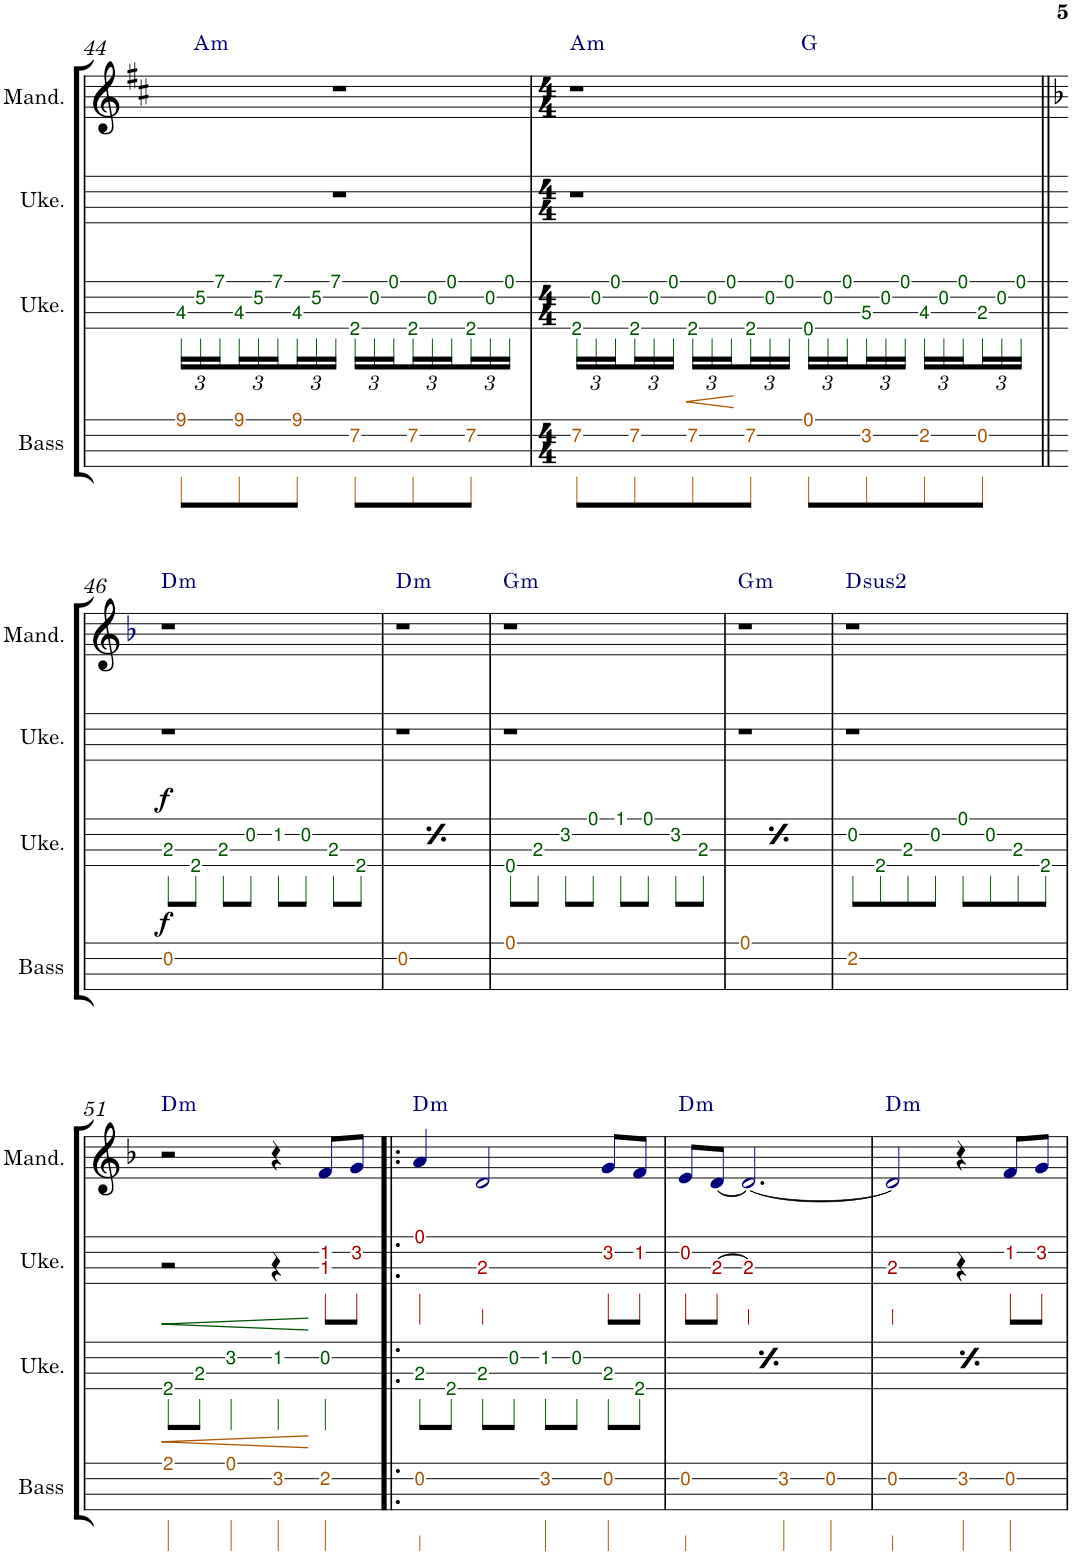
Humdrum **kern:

**kern	**dynam	**kern	**dynam	**kern	**kern	**harte
*part4	*part4	*part3	*part3	*part2	*part1	*part1
*staff4	*staff4	*staff3	*staff3	*staff2	*staff1	*
*I"Bass Guitar	*	*I"Ukulele	*	*I"Ukulele	*I"Mandolin	*
*I'Bass	*	*I'Uke.	*	*I'Uke.	*I'Mand.	*
!!LO:PB:g=z
*	*	*	*	*	*clefG2	*
*k[f#c#]	*	*k[f#c#]	*	*k[f#c#]	*k[f#c#]	*
*D:	*	*D:	*	*D:	*D:	*
*M6/8	*	*M6/8	*	*M6/8	*M6/8	*
*	*	*Xbrackettup	*	*	*	*
=44	=44	=44	=44	=44	=44	=44
*	*	*	*	*	*^	*
8Ei\L	.	24ej\LL	.	2.r	2.r	24ryy	.
!	!	!	!	!	!	!	!LO:H:kt=m
.	.	24aj\	.	.	.	3%2ryy	A:min
.	.	24eej\J	.	.	.	.	.
8Ei\	.	24ej\L	.	.	.	.	.
.	.	24aj\	.	.	.	.	.
.	.	24eej\J	.	.	.	.	.
8Ei\J	.	24ej\L	.	.	.	.	.
.	.	24aj\	.	.	.	.	.
.	.	24eej\JJ	.	.	.	.	.
8AAi\L	.	24Aj\LL	.	.	.	.	.
.	.	24ej\	.	.	.	.	.
.	.	24aj\J	.	.	.	.	.
8AAi\	.	24Aj\L	.	.	.	.	.
.	.	24ej\	.	.	.	.	.
.	.	24aj\J	.	.	.	.	.
8AAi\J	.	24Aj\L	.	.	.	.	.
.	.	24ej\	.	.	.	.	.
.	.	24aj\JJ	.	.	.	24ryy	.
=45	=45	=45	=45	=45	=45	=45	=45
*M4/4	*	*M4/4	*	*M4/4	*M4/4	*	*
!	!	!	!	!	!	!	!LO:H:kt=m
8AAi\L	.	24Aj\LL	.	1r	1r	2ryy	A:min
.	.	24ej\	.	.	.	.	.
.	.	24aj\J	.	.	.	.	.
8AAi\	.	24Aj\L	.	.	.	.	.
.	.	24ej\	.	.	.	.	.
.	.	24aj\JJ	.	.	.	.	.
!	!LO:HP:b	!	!	!	!	!	!
8AAi\	<	24Aj\LL	.	.	.	.	.
.	.	24ej\	.	.	.	.	.
.	.	24aj\J	.	.	.	.	.
8AAi\J	[	24Aj\L	.	.	.	.	.
.	.	24ej\	.	.	.	.	.
.	.	24aj\JJ	.	.	.	.	.
8GGi\L	.	24Gj\LL	.	.	.	2ryy	G:maj
.	.	24ej\	.	.	.	.	.
.	.	24aj\J	.	.	.	.	.
8FFni\	.	24fj\L	.	.	.	.	.
.	.	24ej\	.	.	.	.	.
.	.	24aj\JJ	.	.	.	.	.
8EEi\	.	24ej\LL	.	.	.	.	.
.	.	24ej\	.	.	.	.	.
.	.	24aj\J	.	.	.	.	.
8DDi\J	.	24dj\L	.	.	.	.	.
.	.	24ej\	.	.	.	.	.
.	.	24aj\JJ	.	.	.	.	.
*	*	*	*	*	*v	*v	*
!!LO:LB:g=z
=46||	=46||	=46||	=46||	=46||	=46||	=46||
*k[b-]	*	*k[b-]	*	*k[b-]	*k[b-]	*
*F:	*	*F:	*	*F:	*F:	*
*	*	*	*	*	*^	*
!	!LO:DY:a	!	!LO:DY:a	!	!	!	!LO:H:kt=m
*	*	*	*	*	*v	*v	*
1DDi	f	8dj\L	f	1r	1r	D:min
.	.	8Aj\J	.	.	.	.
.	.	8dj\L	.	.	.	.
.	.	8ej\J	.	.	.	.
.	.	8fj\L	.	.	.	.
.	.	8ej\J	.	.	.	.
.	.	8dj\L	.	.	.	.
.	.	8Aj\J	.	.	.	.
=47	=47	=47	=47	=47	=47	=47
!	!	!	!LO:DY:a	!	!	!LO:H:kt=m
1DDi	.	8dj\L	f	1r	1r	D:min
.	.	8Aj\J	.	.	.	.
.	.	8dj\L	.	.	.	.
.	.	8ej\J	.	.	.	.
.	.	8fj\L	.	.	.	.
.	.	8ej\J	.	.	.	.
.	.	8dj\L	.	.	.	.
.	.	8Aj\J	.	.	.	.
=48	=48	=48	=48	=48	=48	=48
!	!	!	!	!	!	!LO:H:kt=m
1GGi	.	8Gj\L	.	1r	1r	G:min
.	.	8dj\J	.	.	.	.
.	.	8gj\L	.	.	.	.
.	.	8aj\J	.	.	.	.
.	.	8b-j\L	.	.	.	.
.	.	8aj\J	.	.	.	.
.	.	8gj\L	.	.	.	.
.	.	8dj\J	.	.	.	.
=49	=49	=49	=49	=49	=49	=49
!	!	!	!	!	!	!LO:H:kt=m
1GGi	.	8Gj\L	.	1r	1r	G:min
.	.	8dj\J	.	.	.	.
.	.	8gj\L	.	.	.	.
.	.	8aj\J	.	.	.	.
.	.	8b-j\L	.	.	.	.
.	.	8aj\J	.	.	.	.
.	.	8gj\L	.	.	.	.
.	.	8dj\J	.	.	.	.
=50	=50	=50	=50	=50	=50	=50
!	!	!	!	!	!	!LO:H:kt=2
1EEi	.	8ej\L	.	1r	1r	D:(1,2,5)
.	.	8Aj\	.	.	.	.
.	.	8dj\	.	.	.	.
.	.	8ej\J	.	.	.	.
.	.	8aj\L	.	.	.	.
.	.	8ej\	.	.	.	.
.	.	8dj\	.	.	.	.
.	.	8Aj\J	.	.	.	.
!!LO:LB:g=z
=51	=51	=51	=51	=51	=51	=51
!	!LO:HP:b	!	!LO:HP:b	!	!	!LO:H:kt=m
4AAi\	<	8Aj\L	<	2r	2r	D:min
.	.	8dj\J	.	.	.	.
4GGi\	.	4gj\	.	.	.	.
4FFi\	.	4fj\	.	4r	4r	.
4EEi\	[	4ej\	[	8c#Z\ 8fZ\L	8fV/L	.
.	.	.	.	8gZ\J	8gV/J	.
=52!|:	=52!|:	=52!|:	=52!|:	=52!|:	=52!|:	=52!|:
!	!	!	!	!	!	!LO:H:kt=m
2DDi\	.	8dj\L	.	4aZ\	4aV/	D:min
.	.	8Aj\J	.	.	.	.
.	.	8dj\L	.	2dZ\	2dV/	.
.	.	8ej\J	.	.	.	.
4FFi\	.	8fj\L	.	.	.	.
.	.	8ej\J	.	.	.	.
4DDi\	.	8dj\L	.	8gZ\L	8gV/L	.
.	.	8Aj\J	.	8fZ\J	8fV/J	.
=53	=53	=53	=53	=53	=53	=53
!	!	!	!	!	!	!LO:H:kt=m
2DDi\	.	8dj\L	.	8eZ\L	8eV/L	D:min
.	.	8Aj\J	.	[8dZ\J	[8dV/J	.
.	.	8dj\L	.	2dZ\]	2.dV/_	.
.	.	8ej\J	.	.	.	.
4FFi\	.	8fj\L	.	.	.	.
.	.	8ej\J	.	.	.	.
4DDi\	.	8dj\L	.	4ryy	.	.
.	.	8Aj\J	.	.	.	.
=54	=54	=54	=54	=54	=54	=54
!	!	!	!	!	!	!LO:H:kt=m
2DDi\	.	8dj\L	.	2dZ\	2dV/]	D:min
.	.	8Aj\J	.	.	.	.
.	.	8dj\L	.	.	.	.
.	.	8ej\J	.	.	.	.
4FFi\	.	8fj\L	.	4r	4r	.
.	.	8ej\J	.	.	.	.
4DDi\	.	8dj\L	.	8fZ\L	8fV/L	.
.	.	8Aj\J	.	8gZ\J	8gV/J	.
=	=	=	=	=	=	=
*-	*-	*-	*-	*-	*-	*-
